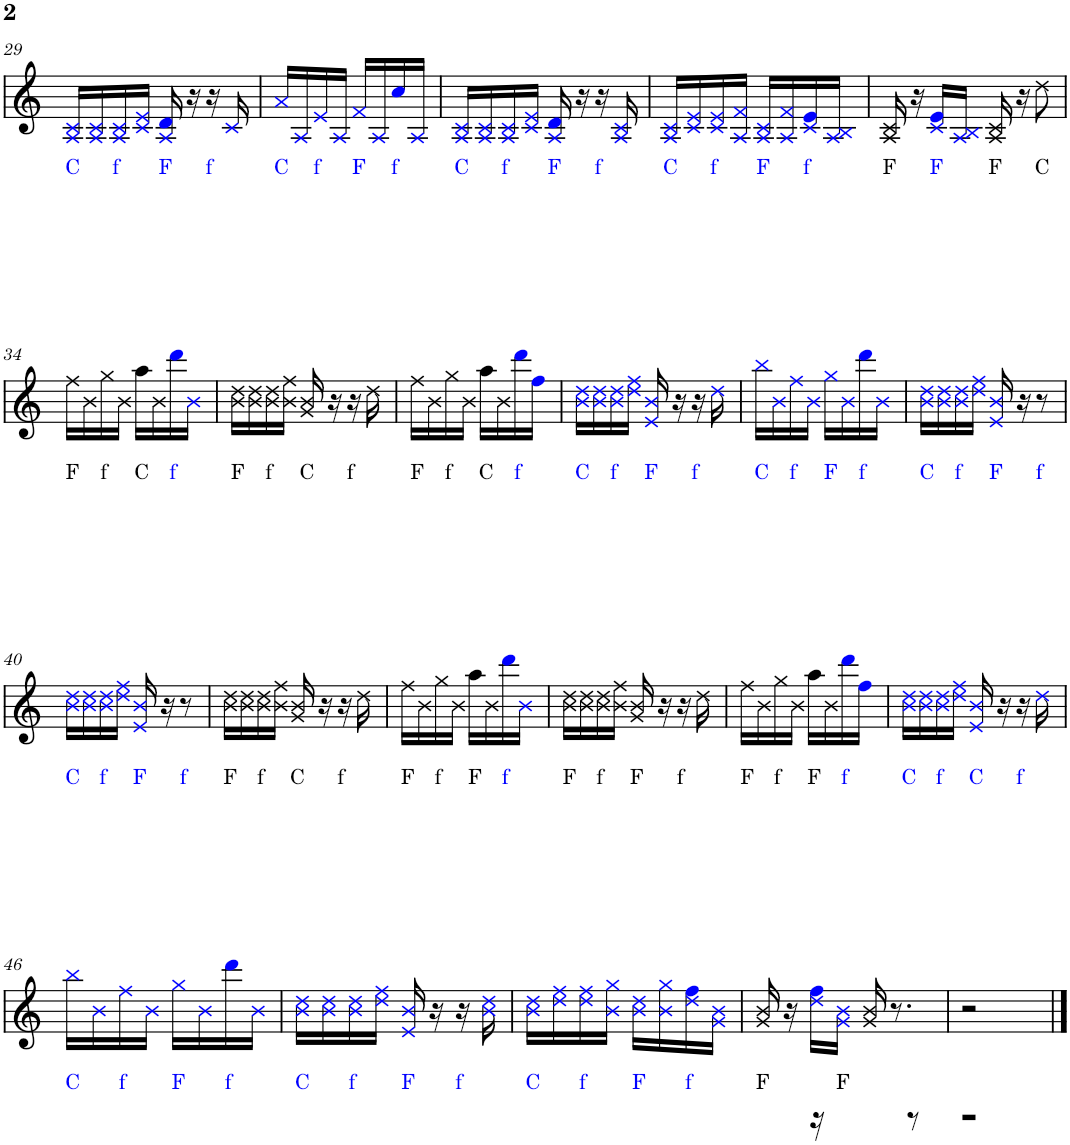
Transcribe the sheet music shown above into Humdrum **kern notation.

**kern	**kern	**kern
*part3	*part2	*part1
*staff3	*staff2	*staff1
*I"Akkordeon	*I"Akkordeon	*I"Akkordeon
!!LO:PB:g=z
*clefG2	*clefF4	*clefG2
*k[]	*k[]	*k[]
*M2/4	*M2/4	*M2/4
=29	=29	=29
!LO:TX:a:color=#0000FF:t=C	!	!
8ryy	8DD'/L	16Ai/ 16ci/LL
.	.	16Ai/ 16ci/
!LO:TX:a:color=#0000FF:t=f	!	!
8ryy	8G'/J	16Ai/ 16ci/
.	.	16ci/ 16ei/JJ
!LO:TX:a:color=#0000FF:t=F	!	!
8ryy	8GG'/L	16Ai/ 16di/
.	.	16r
!LO:TX:a:color=#0000FF:t=f	!	!
8ryy	8G'/J	16r
.	.	16ci/
=30	=30	=30
!LO:TX:a:color=#0000FF:t=C	!	!
8ryy	8DD'/L	16ai/LL
.	.	16Ai/
!LO:TX:a:color=#0000FF:t=f	!	!
8ryy	8G'/J	16ei/
.	.	16Ai/JJ
!LO:TX:a:color=#0000FF:t=F	!	!
8ryy	8GG'/L	16fi/LL
.	.	16Ai/
!LO:TX:a:color=#0000FF:t=f	!	!
8ryy	8G'/J	16cci/
.	.	16Ai/JJ
=31	=31	=31
!LO:TX:a:color=#0000FF:t=C	!	!
8ryy	8DD'/L	16Ai/ 16ci/LL
.	.	16Ai/ 16ci/
!LO:TX:a:color=#0000FF:t=f	!	!
8ryy	8G'/J	16Ai/ 16ci/
.	.	16ci/ 16ei/JJ
!LO:TX:a:color=#0000FF:t=F	!	!
8ryy	8GG'/L	16Ai/ 16di/
.	.	16r
!LO:TX:a:color=#0000FF:t=f	!	!
8ryy	8G'/J	16r
.	.	16Ai/ 16ci/
=32	=32	=32
!LO:TX:a:color=#0000FF:t=C	!	!
8ryy	8DD'/L	16Ai/ 16ci/LL
.	.	16ci/ 16ei/
!LO:TX:a:color=#0000FF:t=f	!	!
8ryy	8G'/J	16ci/ 16ei/
.	.	16Ai/ 16fi/JJ
!LO:TX:a:color=#0000FF:t=F	!	!
8ryy	8GG'/L	16Ai/ 16ci/LL
.	.	16Ai/ 16fi/
!LO:TX:a:color=#0000FF:t=f	!	!
8ryy	8G'/J	16ci/ 16ei/
.	.	16Ai/ 16Bi/JJ
=33	=33	=33
!LO:TX:a:t=F	!	!
8ryy	8CC'/L	16A/ 16c/
.	.	16r
!LO:TX:a:color=#0000FF:t=F	!	!
8ryy	8GG'/J	16ci/ 16ei/LL
.	.	16Ai/ 16Bi/JJ
!LO:TX:a:t=F	!	!
8ryy	8CC'/L	16A/ 16c/
.	.	16r
!LO:TX:a:t=C	!	!
8ryy	8GG'/J	8dd\
!!LO:LB:g=z
=34	=34	=34
!LO:TX:a:t=F	!	!
8ryy	8CC'/L	16ff\LL
.	.	16b\
!LO:TX:a:t=f	!	!
8ryy	8C'/J	16gg\
.	.	16b\JJ
!LO:TX:a:t=C	!	!
8ryy	8GG'/L	16aa\LL
.	.	16b\
!LO:TX:a:color=#0000FF:t=f	!	!
8ryy	8G'/J	16dddi\
.	.	16bi\JJ
=35	=35	=35
!LO:TX:a:t=F	!	!
8ryy	8CC'/L	16b\ 16dd\LL
.	.	16b\ 16dd\
!LO:TX:a:t=f	!	!
8ryy	8C'/J	16b\ 16dd\
.	.	16b\ 16ff\JJ
!LO:TX:a:t=C	!	!
8ryy	8GG'/L	16g/ 16b/
.	.	16r
!LO:TX:a:t=f	!	!
8ryy	8C'/J	16r
.	.	16dd\
=36	=36	=36
!LO:TX:a:t=F	!	!
8ryy	8CC'/L	16ff\LL
.	.	16b\
!LO:TX:a:t=f	!	!
8ryy	8C'/J	16gg\
.	.	16b\JJ
!LO:TX:a:t=C	!	!
8ryy	8GG'/L	16aa\LL
.	.	16b\
!LO:TX:a:color=#0000FF:t=f	!	!
8ryy	8G'/J	16dddi\
.	.	16ffi\JJ
=37	=37	=37
!LO:TX:a:color=#0000FF:t=C	!	!
8ryy	8DD'/L	16bi\ 16ddi\LL
.	.	16bi\ 16ddi\
!LO:TX:a:color=#0000FF:t=f	!	!
8ryy	8G'/J	16bi\ 16ddi\
.	.	16ddi\ 16ffi\JJ
!LO:TX:a:color=#0000FF:t=F	!	!
8ryy	8GG'/L	16ei/ 16bi/
.	.	16r
!LO:TX:a:color=#0000FF:t=f	!	!
8ryy	8G'/J	16r
.	.	16ddi\
=38	=38	=38
!LO:TX:a:color=#0000FF:t=C	!	!
8ryy	8DD'/L	16bbi\LL
.	.	16bi\
!LO:TX:a:color=#0000FF:t=f	!	!
8ryy	8G'/J	16ffi\
.	.	16bi\JJ
!LO:TX:a:color=#0000FF:t=F	!	!
8ryy	8GG'/L	16ggi\LL
.	.	16bi\
!LO:TX:a:color=#0000FF:t=f	!	!
8ryy	8G'/J	16dddi\
.	.	16bi\JJ
=39	=39	=39
!LO:TX:a:color=#0000FF:t=C	!	!
8ryy	8DD'/L	16bi\ 16ddi\LL
.	.	16bi\ 16ddi\
!LO:TX:a:color=#0000FF:t=f	!	!
8ryy	8G'/J	16bi\ 16ddi\
.	.	16ddi\ 16ffi\JJ
!LO:TX:a:color=#0000FF:t=F	!	!
8ryy	8GG'/L	16ei/ 16bi/
.	.	16r
!LO:TX:a:color=#0000FF:t=f	!	!
8ryy	8G'/J	8r
!!LO:LB:g=z
=40	=40	=40
!LO:TX:a:color=#0000FF:t=C	!	!
8ryy	8DD'/L	16bi\ 16ddi\LL
.	.	16bi\ 16ddi\
!LO:TX:a:color=#0000FF:t=f	!	!
8ryy	8G'/J	16bi\ 16ddi\
.	.	16ddi\ 16ffi\JJ
!LO:TX:a:color=#0000FF:t=F	!	!
8ryy	8GG'/L	16ei/ 16bi/
.	.	16r
!LO:TX:a:color=#0000FF:t=f	!	!
8ryy	8G'/J	8r
=41	=41	=41
!LO:TX:a:t=F	!	!
8ryy	8CC'/L	16b\ 16dd\LL
.	.	16b\ 16dd\
!LO:TX:a:t=f	!	!
8ryy	8C'/J	16b\ 16dd\
.	.	16b\ 16ff\JJ
!LO:TX:a:t=C	!	!
8ryy	8GG'/L	16g/ 16b/
.	.	16r
!LO:TX:a:t=f	!	!
8ryy	8C'/J	16r
.	.	16dd\
=42	=42	=42
!LO:TX:a:t=F	!	!
8ryy	8CC'/L	16ff\LL
.	.	16b\
!LO:TX:a:t=f	!	!
8ryy	8C'/J	16gg\
.	.	16b\JJ
!LO:TX:a:t=F	!	!
8ryy	8CC'/L	16aa\LL
.	.	16b\
!LO:TX:a:color=#0000FF:t=f	!	!
8ryy	8G'/J	16dddi\
.	.	16bi\JJ
=43	=43	=43
!LO:TX:a:t=F	!	!
8ryy	8CC'/L	16b\ 16dd\LL
.	.	16b\ 16dd\
!LO:TX:a:t=f	!	!
8ryy	8C'/J	16b\ 16dd\
.	.	16b\ 16ff\JJ
!LO:TX:a:t=F	!	!
8ryy	8CC'/L	16g/ 16b/
.	.	16r
!LO:TX:a:t=f	!	!
8ryy	8C'/J	16r
.	.	16dd\
=44	=44	=44
!LO:TX:a:t=F	!	!
8ryy	8CC'/L	16ff\LL
.	.	16b\
!LO:TX:a:t=f	!	!
8ryy	8C'/J	16gg\
.	.	16b\JJ
!LO:TX:a:t=F	!	!
8ryy	8CC'/L	16aa\LL
.	.	16b\
!LO:TX:a:color=#0000FF:t=f	!	!
8ryy	8G'/J	16dddi\
.	.	16ffi\JJ
=45	=45	=45
!LO:TX:a:color=#0000FF:t=C	!	!
8ryy	8DD'/L	16bi\ 16ddi\LL
.	.	16bi\ 16ddi\
!LO:TX:a:color=#0000FF:t=f	!	!
8ryy	8G'/J	16bi\ 16ddi\
.	.	16ddi\ 16ffi\JJ
!LO:TX:a:color=#0000FF:t=C	!	!
8ryy	8DD'/L	16ei/ 16bi/
.	.	16r
!LO:TX:a:color=#0000FF:t=f	!	!
8ryy	8G'/J	16r
.	.	16ddi\
!!LO:LB:g=z
=46	=46	=46
!LO:TX:a:color=#0000FF:t=C	!	!
8ryy	8DD'/L	16bbi\LL
.	.	16bi\
!LO:TX:a:color=#0000FF:t=f	!	!
8ryy	8G'/J	16ffi\
.	.	16bi\JJ
!LO:TX:a:color=#0000FF:t=F	!	!
8ryy	8GG'/L	16ggi\LL
.	.	16bi\
!LO:TX:a:color=#0000FF:t=f	!	!
8ryy	8G'/J	16dddi\
.	.	16bi\JJ
=47	=47	=47
!LO:TX:a:color=#0000FF:t=C	!	!
8ryy	8DD'/L	16bi\ 16ddi\LL
.	.	16bi\ 16ddi\
!LO:TX:a:color=#0000FF:t=f	!	!
8ryy	8G'/J	16bi\ 16ddi\
.	.	16ddi\ 16ffi\JJ
!LO:TX:a:color=#0000FF:t=F	!	!
8ryy	8GG'/L	16ei/ 16bi/
.	.	16r
!LO:TX:a:color=#0000FF:t=f	!	!
8ryy	8G'/J	16r
.	.	16bi\ 16ddi\
=48	=48	=48
!LO:TX:a:color=#0000FF:t=C	!	!
8ryy	8DD'/L	16bi\ 16ddi\LL
.	.	16ddi\ 16ffi\
!LO:TX:a:color=#0000FF:t=f	!	!
8ryy	8G'/J	16ddi\ 16ffi\
.	.	16bi\ 16ggi\JJ
!LO:TX:a:color=#0000FF:t=F	!	!
8ryy	8GG'/L	16bi\ 16ddi\LL
.	.	16bi\ 16ggi\
!LO:TX:a:color=#0000FF:t=f	!	!
8ryy	8G'/J	16ddi\ 16ffi\
.	.	16gi\ 16bi\JJ
=49	=49	=49
!LO:TX:a:t=F	!	!
8ryy	8CC'	16g/ 16b/
.	.	16r
16r	16r	16ddi\ 16ffi\LL
!LO:TX:a:t=F	!	!
8.ryy	8.CC'	16gi\ 16bi\JJ
.	.	16g/ 16b/
.	.	8.r
8r	8r	.
=50	=50	=50
2r	2r	2r
==	==	==
*-	*-	*-
